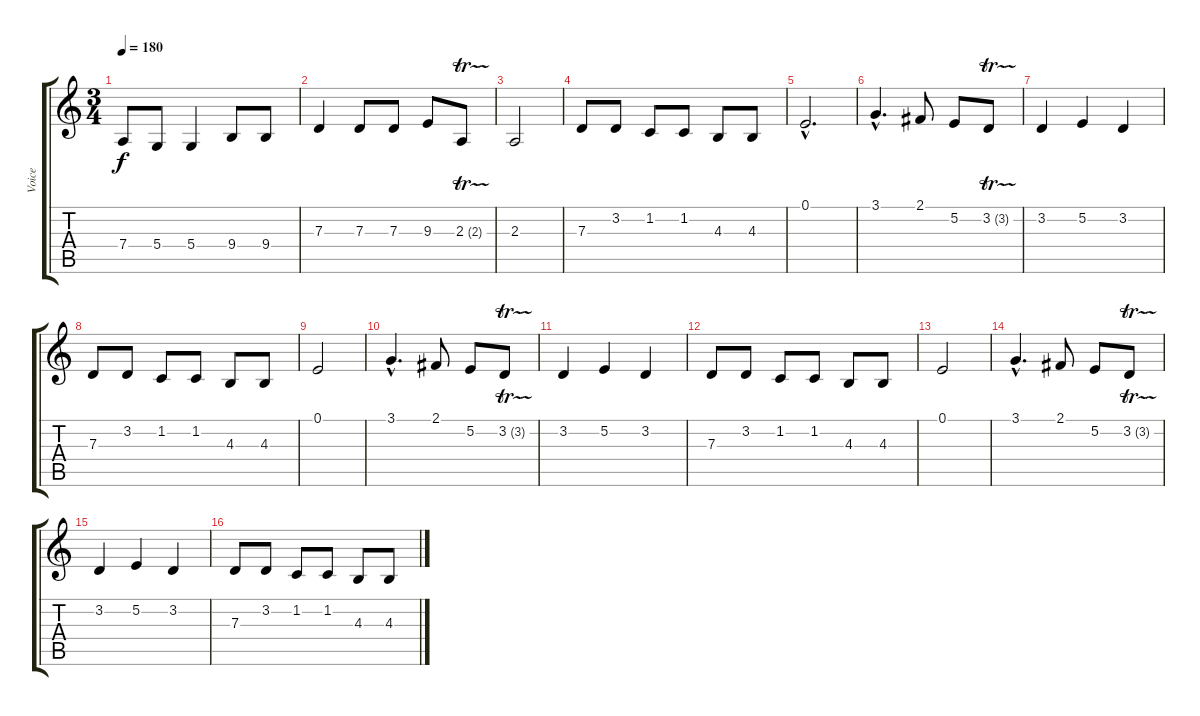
\track ("Voice" "Voice") {instrument brasssection}
\staff {score tabs}
\tuning (E4 B3 G3 D3 A2 E2) {hide}
\ts (3 4)
\tempo 180
\clef g2
\ks c
7.4.8{dy f} 5.4.8 5.4.4 9.4.8 9.4.8 |
7.3.4 7.3.8 7.3.8 9.3.8 2.3{tr (2 16)}.8 |
2.3.2 |
7.3.8 3.2.8 1.2.8 1.2.8 4.3.8 4.3.8 |
0.1{hac}.2{d} |
3.1{hac}.4{d} 2.1.8 5.2.8 3.2{tr (3 16)}.8 |
3.2.4 5.2.4 3.2.4 |
7.3.8 3.2.8 1.2.8 1.2.8 4.3.8 4.3.8 |
0.1.2 |
3.1{hac}.4{d} 2.1.8 5.2.8 3.2{tr (3 16)}.8 |
3.2.4 5.2.4 3.2.4 |
7.3.8 3.2.8 1.2.8 1.2.8 4.3.8 4.3.8 |
0.1.2 |
3.1{hac}.4{d} 2.1.8 5.2.8 3.2{tr (3 16)}.8 |
3.2.4 5.2.4 3.2.4 |
7.3.8 3.2.8 1.2.8 1.2.8 4.3.8 4.3.8
